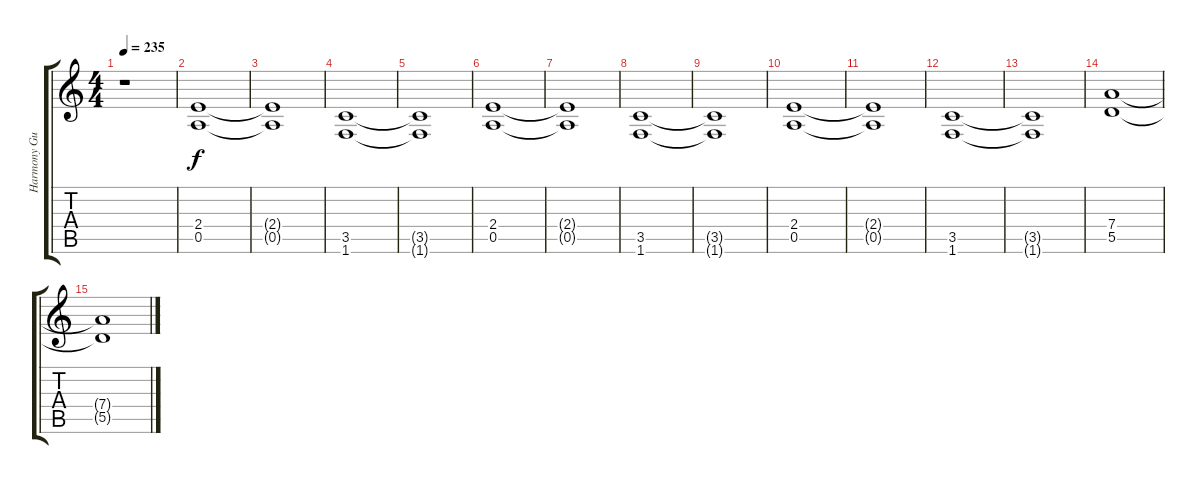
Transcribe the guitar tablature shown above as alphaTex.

\track ("Harmony Guitar" "Harmony Gu") {instrument distortionguitar}
\staff {score tabs}
\tuning (E4 B3 G3 D3 A2 E2) {hide}
\ts (4 4)
\tempo 235
\clef g2
\ks c
r.1{dy f} |
(2.4 0.5).1 |
(2.4{t} 0.5{t}).1 |
(3.5 1.6).1 |
(3.5{t} 1.6{t}).1 |
(2.4 0.5).1 |
(2.4{t} 0.5{t}).1 |
(3.5 1.6).1 |
(3.5{t} 1.6{t}).1 |
(2.4 0.5).1 |
(2.4{t} 0.5{t}).1 |
(3.5 1.6).1 |
(3.5{t} 1.6{t}).1 |
(7.4 5.5).1 |
(7.4{t} 5.5{t}).1
